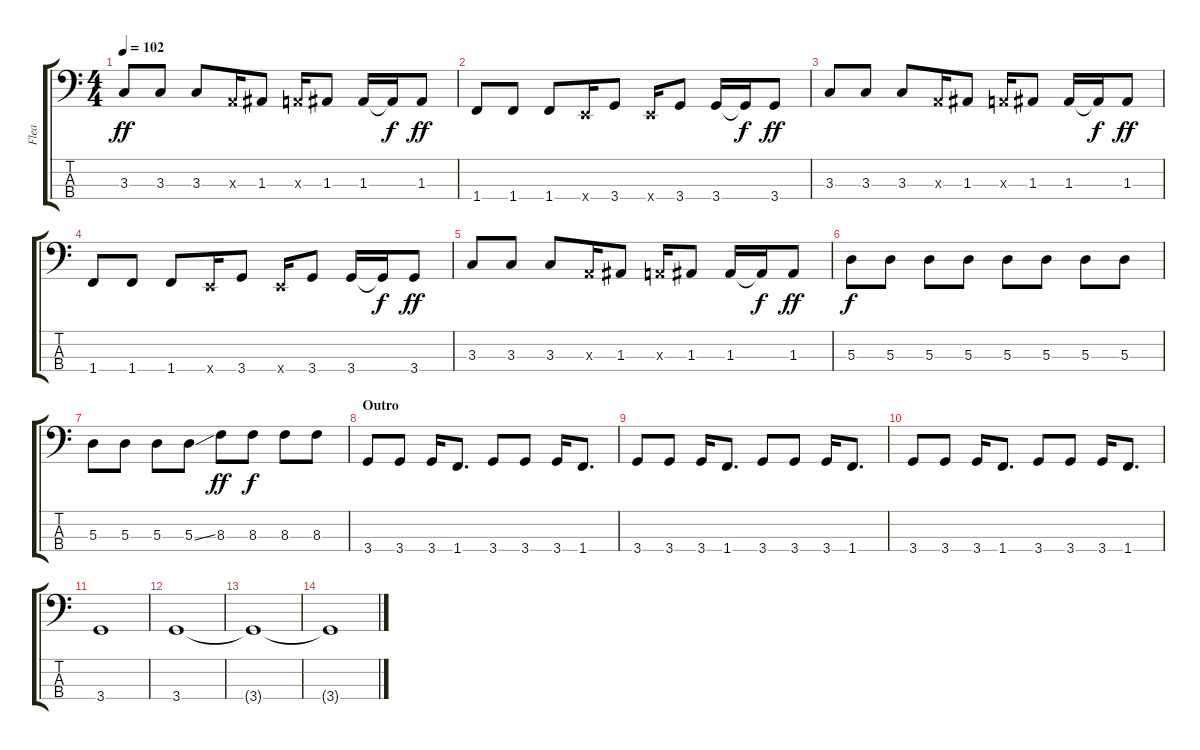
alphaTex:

\track ("Flea" "Flea") {instrument electricbassfinger}
\staff {score tabs}
\tuning (G2 D2 A1 E1) {hide}
\ts (4 4)
\tempo 102
\clef f4
\ks c
3.3.8{dy ff} 3.3.8 3.3.8 0.3{x}.16 1.3.8 0.3{x}.16 1.3.8 1.3.16 1.3{t}.16{dy f} 1.3.8{dy ff} |
1.4.8 1.4.8 1.4.8 0.4{x}.16 3.4.8 0.4{x}.16 3.4.8 3.4.16 3.4{t}.16{dy f} 3.4.8{dy ff} |
3.3.8 3.3.8 3.3.8 0.3{x}.16 1.3.8 0.3{x}.16 1.3.8 1.3.16 1.3{t}.16{dy f} 1.3.8{dy ff} |
1.4.8 1.4.8 1.4.8 0.4{x}.16 3.4.8 0.4{x}.16 3.4.8 3.4.16 3.4{t}.16{dy f} 3.4.8{dy ff} |
3.3.8 3.3.8 3.3.8 0.3{x}.16 1.3.8 0.3{x}.16 1.3.8 1.3.16 1.3{t}.16{dy f} 1.3.8{dy ff} |
5.3.8{dy f} 5.3.8 5.3.8 5.3.8 5.3.8 5.3.8 5.3.8 5.3.8 |
5.3.8 5.3.8 5.3.8 5.3{ss}.8 8.3.8{dy ff} 8.3.8{dy f} 8.3.8 8.3.8 |
\section ("" "Outro")
3.4.8 3.4.8 3.4.16 1.4.8{d} 3.4.8 3.4.8 3.4.16 1.4.8{d} |
3.4.8 3.4.8 3.4.16 1.4.8{d} 3.4.8 3.4.8 3.4.16 1.4.8{d} |
3.4.8 3.4.8 3.4.16 1.4.8{d} 3.4.8 3.4.8 3.4.16 1.4.8{d} |
3.4.1 |
3.4.1 |
3.4{t}.1 |
3.4{t}.1
